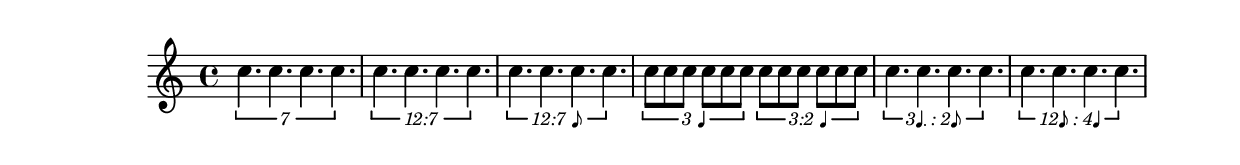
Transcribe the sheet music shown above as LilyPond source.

% Do not edit this file; it is automatically
% generated from Documentation/snippets/new
% This file is in the public domain.
%% Note: this file works from version 2.13.1
\version "2.13.1"

\header {
%% Translation of GIT committish: da7ce7d651c3a0d1bfed695f6e952975937a1c79
  texidoces = "
LilyPond también proporciona funciones de formato para imprimir
números de grupo especial diferentes a la propia fracción, así
como para añadir una figura al número o a la fracción de la
agrupación.

"

  doctitlees = "Números de agrupación especial distintos a los predeterminados"


%% Translation of GIT committish: d96023d8792c8af202c7cb8508010c0d3648899d
texidocde = "
LilyPond stellt auch Formatierungsfunktionen zur Verfügung, mit denen
N-tolennummern gesetzt werden können, die sich von dem eigentlichen Bruch
unterscheiden.  Auch ein Notenwert kann zu Nenner oder Zähler des Bruchs
hinzugefügt werden.
"
  doctitlede = "Nicht-standard-N-tolennummern"


%% Translation of GIT committish: fa7695ea860d7ab2db86581dd5f8bc4f413f6705
  texidocfr = "
LilyPond sait aussi gérer des nolets dont le chiffrage imprimé ne
correspond pas exactement à la fraction de mesure à laquelle ils se
réfèrent, tout comme ceux auxquels une valeur de note vient en complément
au chiffre.
"
  doctitlefr = "Nolets au chiffrage inhabituel"

  lsrtags = "rhythms"

  texidoc = "
LilyPond also provides formatting functions to print tuplet numbers different
than the actual fraction, as well as to append a note value to the tuplet 
number or tuplet fraction.
"
  doctitle = "Non-default tuplet numbers"
} % begin verbatim


\relative c'' {
  \once \override TupletNumber #'text =
    #(tuplet-number::non-default-tuplet-denominator-text 7)
  \times 2/3  { c4. c4. c4. c4. }
  \once \override TupletNumber #'text =
    #(tuplet-number::non-default-tuplet-fraction-text 12 7)
  \times 2/3  { c4. c4. c4. c4. }
  \once \override TupletNumber #'text =
    #(tuplet-number::append-note-wrapper
      (tuplet-number::non-default-tuplet-fraction-text 12 7) "8")
  \times 2/3  { c4. c4. c4. c4. }

  \once \override TupletNumber #'text =
    #(tuplet-number::append-note-wrapper
      tuplet-number::calc-denominator-text "4")
  \times 2/3  { c8 c8 c8 c8 c8 c8 }
  \once \override TupletNumber #'text =
    #(tuplet-number::append-note-wrapper
      tuplet-number::calc-fraction-text "4")
  \times 2/3  { c8 c8 c8 c8 c8 c8 }

  \once \override TupletNumber #'text =
    #(tuplet-number::fraction-with-notes "4." "8")
  \times 2/3  { c4. c4. c4. c4. }
  \once \override TupletNumber #'text =
    #(tuplet-number::non-default-fraction-with-notes 12 "8" 4 "4")
  \times 2/3  { c4. c4. c4. c4. }
}
